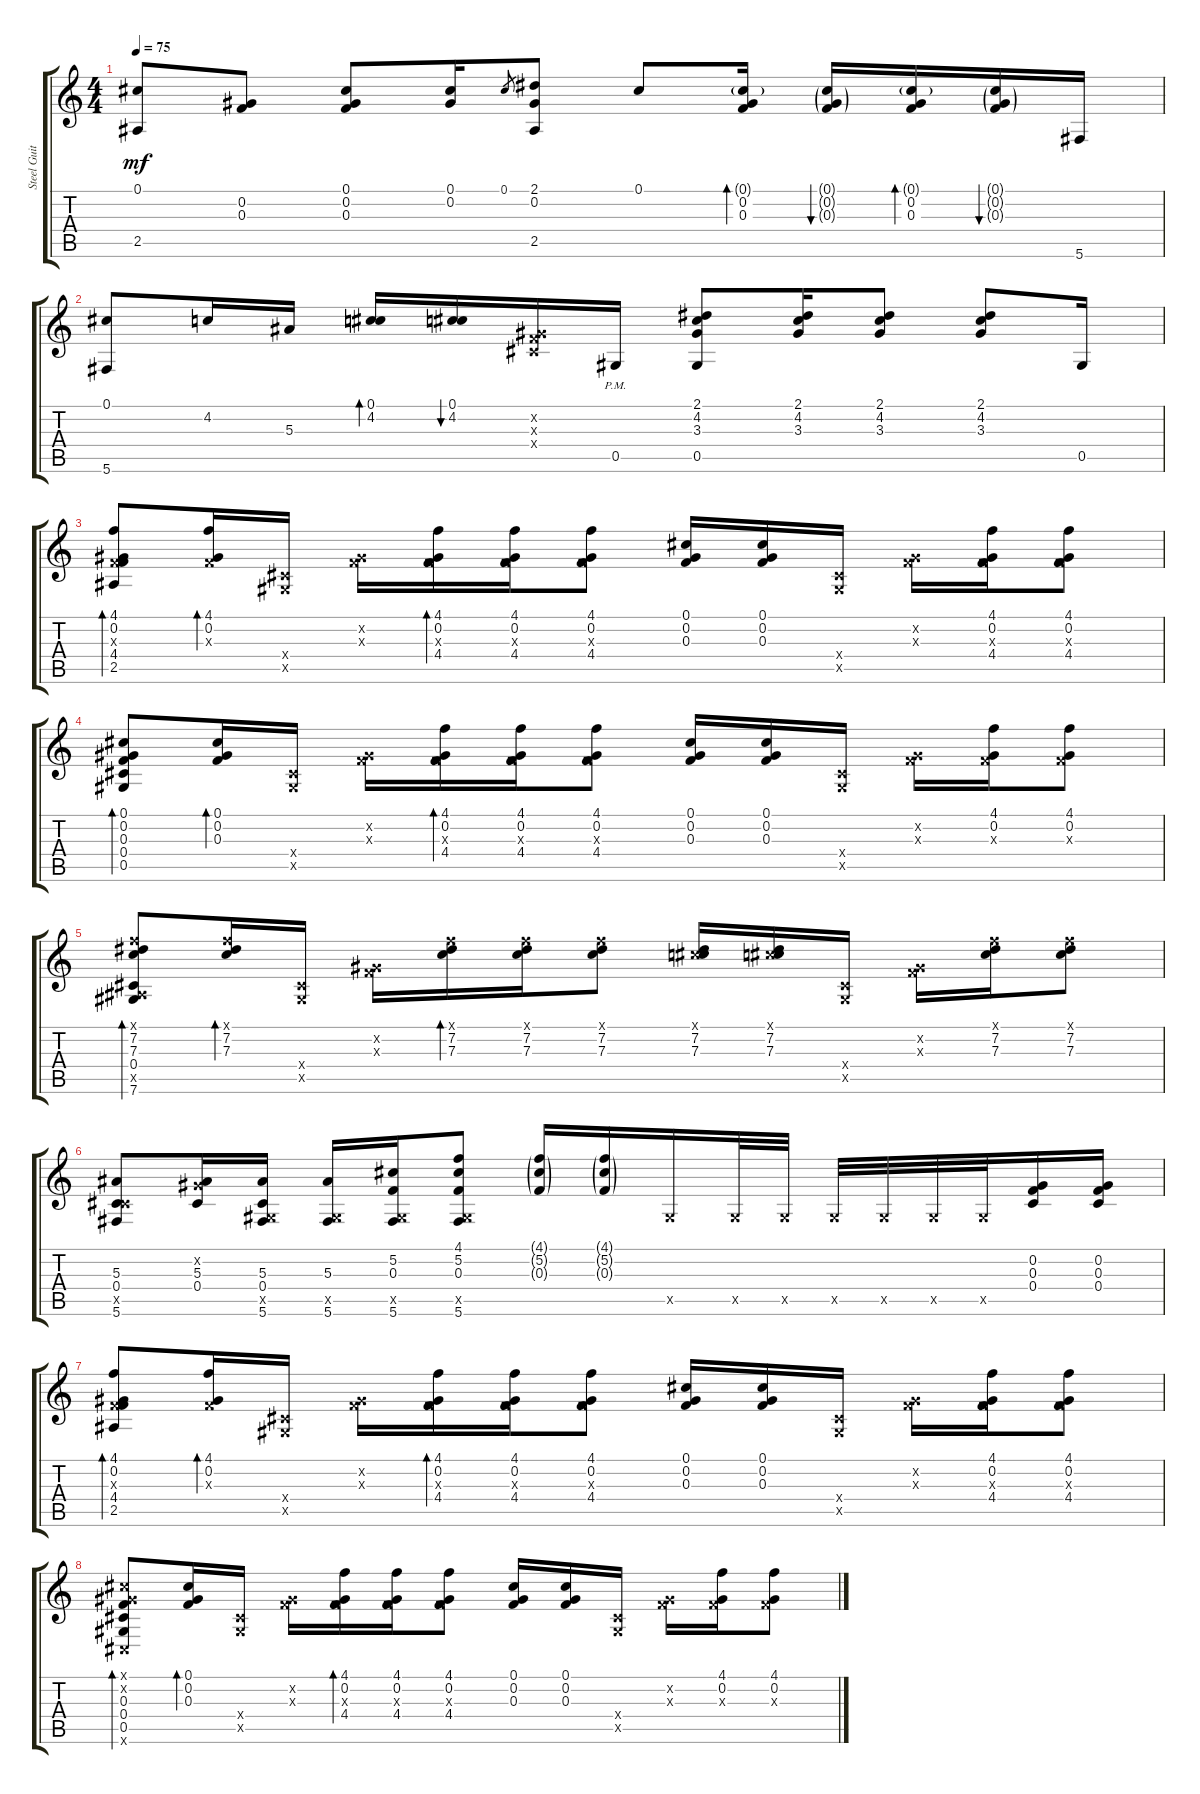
\track ("Steel Guitar" "Steel Guit") {instrument acousticguitarsteel}
\staff {score tabs}
\tuning (Db4 Ab3 F3 Db3 Ab2 Db2) {hide}
\ts (4 4)
\tempo 75
\clef g2
\ks c
(0.1 2.5).8{dy mf} (0.2 0.3).8 (0.1 0.2 0.3).8 (0.1 0.2).16 0.1.8{gr} (2.1 0.2 2.5).8 0.1.8 (0.1{g} 0.2 0.3).16{bd 30} (0.1{g} 0.2{g} 0.3{g}).16{bu 30} (0.1{g} 0.2 0.3).16{bd 30} (0.1{g} 0.2{g} 0.3{g}).16{bu 30} 5.6.16 |
(0.1 5.6).8 4.2.16 5.3.16 (0.1 4.2).16{bd 30} (0.1 4.2).16{bu 30} (0.2{x} 0.3{x} 0.4{x}).16 0.5{pm}.16 (2.1 4.2 3.3 0.5).8 (2.1 4.2 3.3).16 (2.1 4.2 3.3).8 (2.1 4.2 3.3).8 0.5.16 |
(4.1 0.2 0.3{x} 4.4 2.5).8{bd 30} (4.1 0.2 0.3{x}).16{bd 30} (0.4{x} 0.5{x}).16 (0.2{x} 0.3{x}).16 (4.1 0.2 0.3{x} 4.4).16{bd 30} (4.1 0.2 0.3{x} 4.4).16 (4.1 0.2 0.3{x} 4.4).8 (0.1 0.2 0.3).16 (0.1 0.2 0.3).16 (0.4{x} 0.5{x}).16 (0.2{x} 0.3{x}).16 (4.1 0.2 0.3{x} 4.4).16 (4.1 0.2 0.3{x} 4.4).8 |
(0.1 0.2 0.3 0.4 0.5).8{bd 30} (0.1 0.2 0.3).16{bd 30} (0.4{x} 0.5{x}).16 (0.2{x} 0.3{x}).16 (4.1 0.2 0.3{x} 4.4).16{bd 30} (4.1 0.2 0.3{x} 4.4).16 (4.1 0.2 0.3{x} 4.4).8 (0.1 0.2 0.3).16 (0.1 0.2 0.3).16 (0.4{x} 0.5{x}).16 (0.2{x} 0.3{x}).16 (4.1 0.2 0.3{x}).16 (4.1 0.2 0.3{x}).8 |
(4.1{x} 7.2 7.3 0.4 2.5{x} 7.6).8{bd 30} (4.1{x} 7.2 7.3).16{bd 30} (0.4{x} 0.5{x}).16 (0.2{x} 0.3{x}).16 (4.1{x} 7.2 7.3).16{bd 30} (4.1{x} 7.2 7.3).16 (4.1{x} 7.2 7.3).8 (0.1{x} 7.2 7.3).16 (0.1{x} 7.2 7.3).16 (0.4{x} 0.5{x}).16 (0.2{x} 0.3{x}).16 (4.1{x} 7.2 7.3).16 (4.1{x} 7.2 7.3).8 |
(5.3 0.4 5.5{x} 5.6).8 (0.2{x} 5.3 0.4).16 (5.3 0.4 0.5{x} 5.6).16 (5.3 0.5{x} 5.6).16 (5.2 0.3 0.5{x} 5.6).16 (4.1 5.2 0.3 0.5{x} 5.6).8 (4.1{g} 5.2{g} 0.3{g}).16 (4.1{g} 5.2{g} 0.3{g}).16 0.5{x}.16 0.5{x}.32 0.5{x}.32 0.5{x}.32 0.5{x}.32 0.5{x}.32 0.5{x}.32 (0.2 0.3 0.4).16 (0.2 0.3 0.4).16 |
(4.1 0.2 0.3{x} 4.4 2.5).8{bd 30} (4.1 0.2 0.3{x}).16{bd 30} (0.4{x} 0.5{x}).16 (0.2{x} 0.3{x}).16 (4.1 0.2 0.3{x} 4.4).16{bd 30} (4.1 0.2 0.3{x} 4.4).16 (4.1 0.2 0.3{x} 4.4).8 (0.1 0.2 0.3).16 (0.1 0.2 0.3).16 (0.4{x} 0.5{x}).16 (0.2{x} 0.3{x}).16 (4.1 0.2 0.3{x} 4.4).16 (4.1 0.2 0.3{x} 4.4).8 |
(0.1{x} 0.2{x} 0.3 0.4 0.5 0.6{x}).8{bd 30} (0.1 0.2 0.3).16{bd 30} (0.4{x} 0.5{x}).16 (0.2{x} 0.3{x}).16 (4.1 0.2 0.3{x} 4.4).16{bd 30} (4.1 0.2 0.3{x} 4.4).16 (4.1 0.2 0.3{x} 4.4).8 (0.1 0.2 0.3).16 (0.1 0.2 0.3).16 (0.4{x} 0.5{x}).16 (0.2{x} 0.3{x}).16 (4.1 0.2 0.3{x}).16 (4.1 0.2 0.3{x}).8
